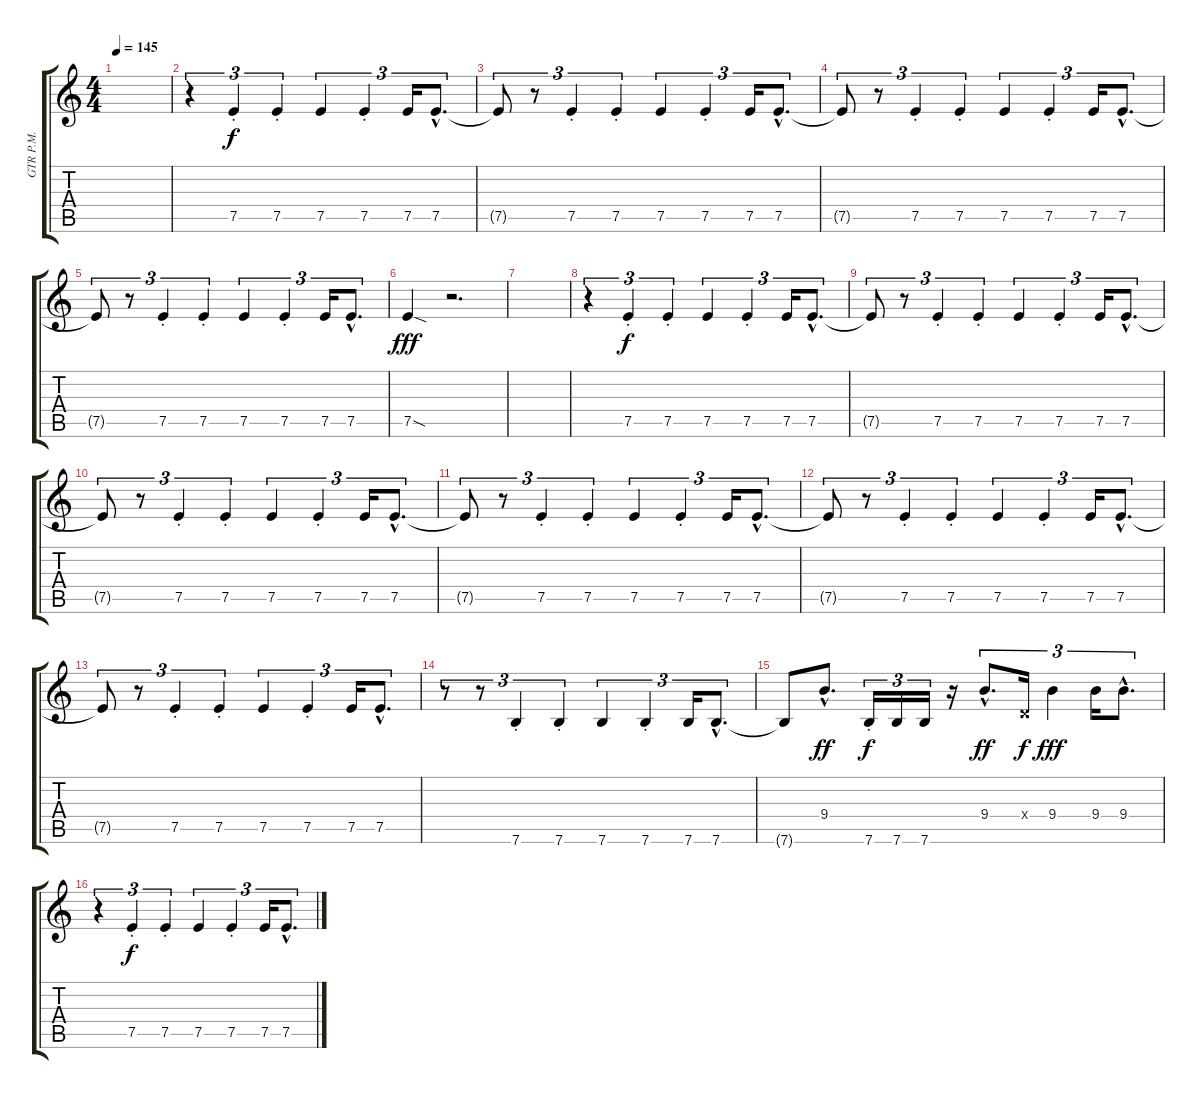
\track ("GTR P.M." "GTR P.M.") {instrument electricguitarmuted}
\staff {score tabs}
\tuning (E4 B3 G3 D3 A2 E2) {hide}
\ts (4 4)
\tempo 145
\clef g2
\ks c
|
r.4{tu (3 2)} 7.5{st}.4{tu (3 2)} 7.5{st}.4{tu (3 2)} 7.5.4{tu (3 2)} 7.5{st}.4{tu (3 2)} 7.5.16{tu (3 2)} 7.5{hac}.8{d tu (3 2)} |
7.5{t}.8{tu (3 2)} r.8{tu (3 2)} 7.5{st}.4{tu (3 2)} 7.5{st}.4{tu (3 2)} 7.5.4{tu (3 2)} 7.5{st}.4{tu (3 2)} 7.5.16{tu (3 2)} 7.5{hac}.8{d tu (3 2)} |
7.5{t}.8{tu (3 2)} r.8{tu (3 2)} 7.5{st}.4{tu (3 2)} 7.5{st}.4{tu (3 2)} 7.5.4{tu (3 2)} 7.5{st}.4{tu (3 2)} 7.5.16{tu (3 2)} 7.5{hac}.8{d tu (3 2)} |
7.5{t}.8{tu (3 2)} r.8{tu (3 2)} 7.5{st}.4{tu (3 2)} 7.5{st}.4{tu (3 2)} 7.5.4{tu (3 2)} 7.5{st}.4{tu (3 2)} 7.5.16{tu (3 2)} 7.5{hac}.8{d tu (3 2)} |
7.5{sod}.4{dy fff} r.2{d} |
|
r.4{tu (3 2)} 7.5{st}.4{tu (3 2) dy f} 7.5{st}.4{tu (3 2)} 7.5.4{tu (3 2)} 7.5{st}.4{tu (3 2)} 7.5.16{tu (3 2)} 7.5{hac}.8{d tu (3 2)} |
7.5{t}.8{tu (3 2)} r.8{tu (3 2)} 7.5{st}.4{tu (3 2)} 7.5{st}.4{tu (3 2)} 7.5.4{tu (3 2)} 7.5{st}.4{tu (3 2)} 7.5.16{tu (3 2)} 7.5{hac}.8{d tu (3 2)} |
7.5{t}.8{tu (3 2)} r.8{tu (3 2)} 7.5{st}.4{tu (3 2)} 7.5{st}.4{tu (3 2)} 7.5.4{tu (3 2)} 7.5{st}.4{tu (3 2)} 7.5.16{tu (3 2)} 7.5{hac}.8{d tu (3 2)} |
7.5{t}.8{tu (3 2)} r.8{tu (3 2)} 7.5{st}.4{tu (3 2)} 7.5{st}.4{tu (3 2)} 7.5.4{tu (3 2)} 7.5{st}.4{tu (3 2)} 7.5.16{tu (3 2)} 7.5{hac}.8{d tu (3 2)} |
7.5{t}.8{tu (3 2)} r.8{tu (3 2)} 7.5{st}.4{tu (3 2)} 7.5{st}.4{tu (3 2)} 7.5.4{tu (3 2)} 7.5{st}.4{tu (3 2)} 7.5.16{tu (3 2)} 7.5{hac}.8{d tu (3 2)} |
7.5{t}.8{tu (3 2)} r.8{tu (3 2)} 7.5{st}.4{tu (3 2)} 7.5{st}.4{tu (3 2)} 7.5.4{tu (3 2)} 7.5{st}.4{tu (3 2)} 7.5.16{tu (3 2)} 7.5{hac}.8{d tu (3 2)} |
r.8{tu (3 2)} r.8{tu (3 2)} 7.6{st}.4{tu (3 2)} 7.6{st}.4{tu (3 2)} 7.6.4{tu (3 2)} 7.6{st}.4{tu (3 2)} 7.6.16{tu (3 2)} 7.6{hac}.8{d tu (3 2)} |
7.6{t}.8 9.4{hac}.8{d dy ff} 7.6{st}.16{tu (3 2) dy f} 7.6.16{tu (3 2)} 7.6.16{tu (3 2)} r.16 9.4{hac}.8{d tu (3 2) dy ff} 0.4{x}.16{tu (3 2) dy f} 9.4.4{tu (3 2) dy fff} 9.4.16{tu (3 2)} 9.4{hac}.8{d tu (3 2)} |
r.4{tu (3 2)} 7.5{st}.4{tu (3 2) dy f} 7.5{st}.4{tu (3 2)} 7.5.4{tu (3 2)} 7.5{st}.4{tu (3 2)} 7.5.16{tu (3 2)} 7.5{hac}.8{d tu (3 2)}
